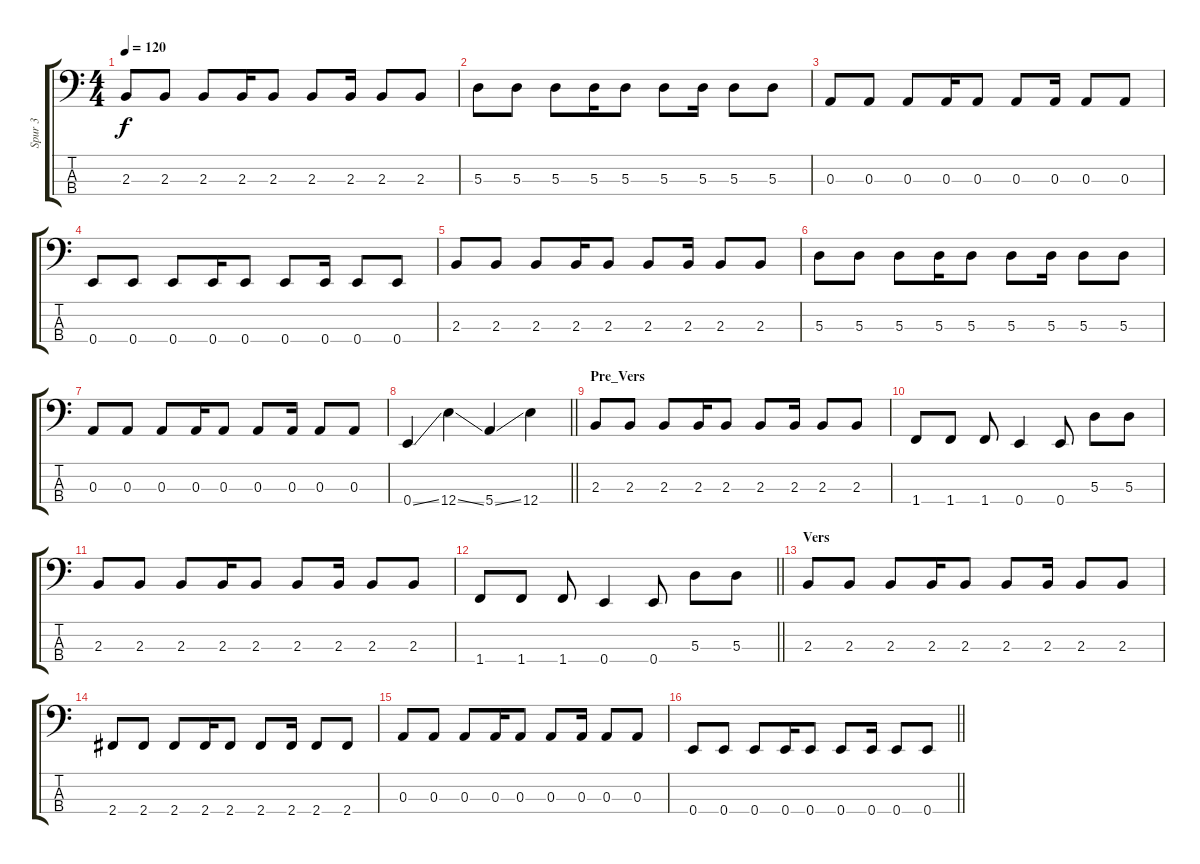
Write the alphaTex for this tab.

\track ("Spur 3" "Spur 3") {instrument electricbassfinger}
\staff {score tabs}
\tuning (G2 D2 A1 E1) {hide}
\ts (4 4)
\tempo 120
\clef f4
\ks c
2.3.8{dy f} 2.3.8 2.3.8 2.3.16 2.3.8 2.3.8 2.3.16 2.3.8 2.3.8 |
5.3.8 5.3.8 5.3.8 5.3.16 5.3.8 5.3.8 5.3.16 5.3.8 5.3.8 |
0.3.8 0.3.8 0.3.8 0.3.16 0.3.8 0.3.8 0.3.16 0.3.8 0.3.8 |
0.4.8 0.4.8 0.4.8 0.4.16 0.4.8 0.4.8 0.4.16 0.4.8 0.4.8 |
2.3.8 2.3.8 2.3.8 2.3.16 2.3.8 2.3.8 2.3.16 2.3.8 2.3.8 |
5.3.8 5.3.8 5.3.8 5.3.16 5.3.8 5.3.8 5.3.16 5.3.8 5.3.8 |
0.3.8 0.3.8 0.3.8 0.3.16 0.3.8 0.3.8 0.3.16 0.3.8 0.3.8 |
\barLineRight lightlight
0.4{ss}.4 12.4{ss}.4 5.4{ss}.4 12.4.4 |
\section ("" "Pre_Vers")
2.3.8 2.3.8 2.3.8 2.3.16 2.3.8 2.3.8 2.3.16 2.3.8 2.3.8 |
1.4.8 1.4.8 1.4.8 0.4.4 0.4.8 5.3.8 5.3.8 |
2.3.8 2.3.8 2.3.8 2.3.16 2.3.8 2.3.8 2.3.16 2.3.8 2.3.8 |
\barLineRight lightlight
1.4.8 1.4.8 1.4.8 0.4.4 0.4.8 5.3.8 5.3.8 |
\section ("" "Vers")
2.3.8 2.3.8 2.3.8 2.3.16 2.3.8 2.3.8 2.3.16 2.3.8 2.3.8 |
2.4.8 2.4.8 2.4.8 2.4.16 2.4.8 2.4.8 2.4.16 2.4.8 2.4.8 |
0.3.8 0.3.8 0.3.8 0.3.16 0.3.8 0.3.8 0.3.16 0.3.8 0.3.8 |
\barLineRight lightlight
0.4.8 0.4.8 0.4.8 0.4.16 0.4.8 0.4.8 0.4.16 0.4.8 0.4.8
